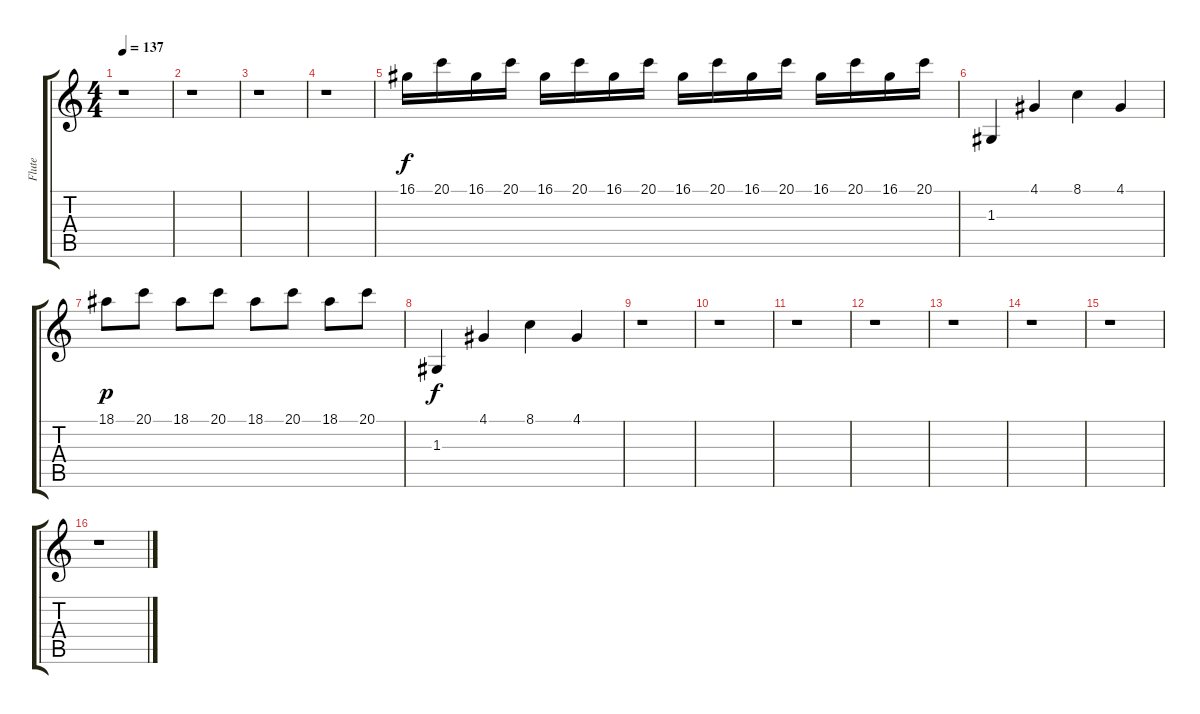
\track ("Flute" "Flute") {instrument whistle}
\staff {score tabs}
\tuning (E4 B3 G3 D3 A2 E2) {hide}
\ts (4 4)
\tempo 137
\clef g2
\ks c
r.1{dy f} |
r.1 |
r.1 |
r.1 |
16.1.16 20.1.16 16.1.16 20.1.16 16.1.16 20.1.16 16.1.16 20.1.16 16.1.16 20.1.16 16.1.16 20.1.16 16.1.16 20.1.16 16.1.16 20.1.16 |
1.3.4{instrument woodblock} 4.1.4 8.1.4 4.1.4 |
18.1.8{dy p instrument whistle} 20.1.8 18.1.8 20.1.8 18.1.8 20.1.8 18.1.8 20.1.8 |
1.3.4{dy f volume 8 instrument woodblock} 4.1.4 8.1.4 4.1.4 |
r.1 |
r.1 |
r.1 |
r.1 |
r.1 |
r.1 |
r.1 |
r.1
